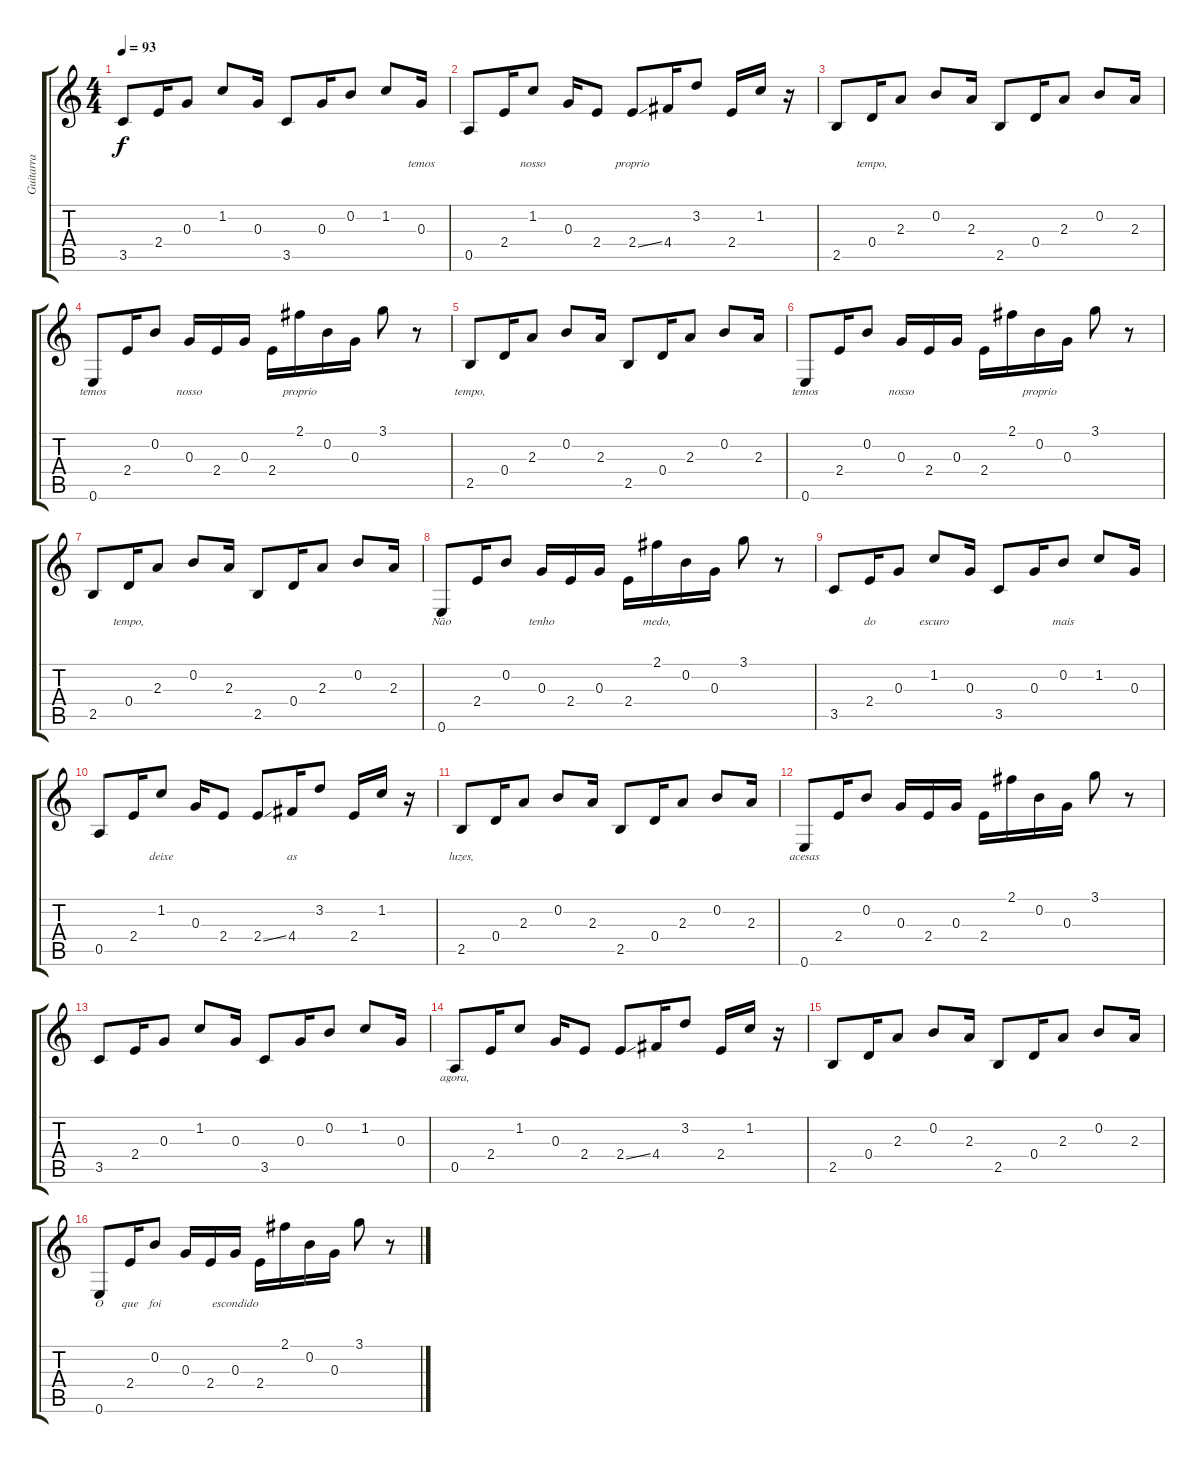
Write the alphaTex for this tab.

\track ("Guitarra" "Guitarra") {instrument acousticguitarnylon}
\staff {score tabs}
\tuning (E4 B3 G3 D3 A2 E2) {hide}
\ts (4 4)
\tempo 93
\clef g2
\ks c
3.5.8{lyrics (0 "") lyrics (1 "") lyrics (2 "") lyrics (3 "") lyrics (4 "") dy f} 2.4.16{lyrics (0 "") lyrics (1 "") lyrics (2 "") lyrics (3 "") lyrics (4 "")} 0.3.8{lyrics (0 "") lyrics (1 "") lyrics (2 "") lyrics (3 "") lyrics (4 "")} 1.2.8{lyrics (0 "") lyrics (1 "") lyrics (2 "") lyrics (3 "") lyrics (4 "")} 0.3.16{lyrics (0 "") lyrics (1 "") lyrics (2 "") lyrics (3 "") lyrics (4 "")} 3.5.8{lyrics (0 "") lyrics (1 "") lyrics (2 "") lyrics (3 "") lyrics (4 "")} 0.3.16{lyrics (0 "") lyrics (1 "") lyrics (2 "") lyrics (3 "") lyrics (4 "")} 0.2.8{lyrics (0 "") lyrics (1 "") lyrics (2 "") lyrics (3 "") lyrics (4 "")} 1.2.8{lyrics (0 "") lyrics (1 "") lyrics (2 "") lyrics (3 "") lyrics (4 "")} 0.3.16{lyrics (0 "temos") lyrics (1 "") lyrics (2 "") lyrics (3 "") lyrics (4 "")} |
0.5.8{lyrics (0 "") lyrics (1 "") lyrics (2 "") lyrics (3 "") lyrics (4 "")} 2.4.16{lyrics (0 "") lyrics (1 "") lyrics (2 "") lyrics (3 "") lyrics (4 "")} 1.2.8{lyrics (0 "nosso") lyrics (1 "") lyrics (2 "") lyrics (3 "") lyrics (4 "")} 0.3.16{lyrics (0 "") lyrics (1 "") lyrics (2 "") lyrics (3 "") lyrics (4 "")} 2.4.8{lyrics (0 "") lyrics (1 "") lyrics (2 "") lyrics (3 "") lyrics (4 "")} 2.4{ss}.8{lyrics (0 "proprio") lyrics (1 "") lyrics (2 "") lyrics (3 "") lyrics (4 "")} 4.4.16{lyrics (0 "") lyrics (1 "") lyrics (2 "") lyrics (3 "") lyrics (4 "")} 3.2.8{lyrics (0 "") lyrics (1 "") lyrics (2 "") lyrics (3 "") lyrics (4 "")} 2.4.16{lyrics (0 "") lyrics (1 "") lyrics (2 "") lyrics (3 "") lyrics (4 "")} 1.2.16{lyrics (0 "") lyrics (1 "") lyrics (2 "") lyrics (3 "") lyrics (4 "")} r.16 |
2.5.8{lyrics (0 "") lyrics (1 "") lyrics (2 "") lyrics (3 "") lyrics (4 "")} 0.4.16{lyrics (0 "tempo,") lyrics (1 "") lyrics (2 "") lyrics (3 "") lyrics (4 "")} 2.3.8{lyrics (0 "") lyrics (1 "") lyrics (2 "") lyrics (3 "") lyrics (4 "")} 0.2.8{lyrics (0 "") lyrics (1 "") lyrics (2 "") lyrics (3 "") lyrics (4 "")} 2.3.16{lyrics (0 "") lyrics (1 "") lyrics (2 "") lyrics (3 "") lyrics (4 "")} 2.5.8{lyrics (0 "") lyrics (1 "") lyrics (2 "") lyrics (3 "") lyrics (4 "")} 0.4.16{lyrics (0 "") lyrics (1 "") lyrics (2 "") lyrics (3 "") lyrics (4 "")} 2.3.8{lyrics (0 "") lyrics (1 "") lyrics (2 "") lyrics (3 "") lyrics (4 "")} 0.2.8{lyrics (0 "") lyrics (1 "") lyrics (2 "") lyrics (3 "") lyrics (4 "")} 2.3.16{lyrics (0 "") lyrics (1 "") lyrics (2 "") lyrics (3 "") lyrics (4 "")} |
0.6.8{lyrics (0 "temos") lyrics (1 "") lyrics (2 "") lyrics (3 "") lyrics (4 "")} 2.4.16{lyrics (0 "") lyrics (1 "") lyrics (2 "") lyrics (3 "") lyrics (4 "")} 0.2.8{lyrics (0 "") lyrics (1 "") lyrics (2 "") lyrics (3 "") lyrics (4 "")} 0.3.16{lyrics (0 "nosso") lyrics (1 "") lyrics (2 "") lyrics (3 "") lyrics (4 "")} 2.4.16{lyrics (0 "") lyrics (1 "") lyrics (2 "") lyrics (3 "") lyrics (4 "")} 0.3.16{lyrics (0 "") lyrics (1 "") lyrics (2 "") lyrics (3 "") lyrics (4 "")} 2.4.16{lyrics (0 "") lyrics (1 "") lyrics (2 "") lyrics (3 "") lyrics (4 "")} 2.1.16{lyrics (0 "proprio") lyrics (1 "") lyrics (2 "") lyrics (3 "") lyrics (4 "")} 0.2.16{lyrics (0 "") lyrics (1 "") lyrics (2 "") lyrics (3 "") lyrics (4 "")} 0.3.16{lyrics (0 "") lyrics (1 "") lyrics (2 "") lyrics (3 "") lyrics (4 "")} 3.1.8{lyrics (0 "") lyrics (1 "") lyrics (2 "") lyrics (3 "") lyrics (4 "")} r.8 |
2.5.8{lyrics (0 "tempo,") lyrics (1 "") lyrics (2 "") lyrics (3 "") lyrics (4 "")} 0.4.16{lyrics (0 "") lyrics (1 "") lyrics (2 "") lyrics (3 "") lyrics (4 "")} 2.3.8{lyrics (0 "") lyrics (1 "") lyrics (2 "") lyrics (3 "") lyrics (4 "")} 0.2.8{lyrics (0 "") lyrics (1 "") lyrics (2 "") lyrics (3 "") lyrics (4 "")} 2.3.16{lyrics (0 "") lyrics (1 "") lyrics (2 "") lyrics (3 "") lyrics (4 "")} 2.5.8{lyrics (0 "") lyrics (1 "") lyrics (2 "") lyrics (3 "") lyrics (4 "")} 0.4.16{lyrics (0 "") lyrics (1 "") lyrics (2 "") lyrics (3 "") lyrics (4 "")} 2.3.8{lyrics (0 "") lyrics (1 "") lyrics (2 "") lyrics (3 "") lyrics (4 "")} 0.2.8{lyrics (0 "") lyrics (1 "") lyrics (2 "") lyrics (3 "") lyrics (4 "")} 2.3.16{lyrics (0 "") lyrics (1 "") lyrics (2 "") lyrics (3 "") lyrics (4 "")} |
0.6.8{lyrics (0 "temos") lyrics (1 "") lyrics (2 "") lyrics (3 "") lyrics (4 "")} 2.4.16{lyrics (0 "") lyrics (1 "") lyrics (2 "") lyrics (3 "") lyrics (4 "")} 0.2.8{lyrics (0 "") lyrics (1 "") lyrics (2 "") lyrics (3 "") lyrics (4 "")} 0.3.16{lyrics (0 "nosso") lyrics (1 "") lyrics (2 "") lyrics (3 "") lyrics (4 "")} 2.4.16{lyrics (0 "") lyrics (1 "") lyrics (2 "") lyrics (3 "") lyrics (4 "")} 0.3.16{lyrics (0 "") lyrics (1 "") lyrics (2 "") lyrics (3 "") lyrics (4 "")} 2.4.16{lyrics (0 "") lyrics (1 "") lyrics (2 "") lyrics (3 "") lyrics (4 "")} 2.1.16{lyrics (0 "") lyrics (1 "") lyrics (2 "") lyrics (3 "") lyrics (4 "")} 0.2.16{lyrics (0 "proprio") lyrics (1 "") lyrics (2 "") lyrics (3 "") lyrics (4 "")} 0.3.16{lyrics (0 "") lyrics (1 "") lyrics (2 "") lyrics (3 "") lyrics (4 "")} 3.1.8{lyrics (0 "") lyrics (1 "") lyrics (2 "") lyrics (3 "") lyrics (4 "")} r.8 |
2.5.8{lyrics (0 "") lyrics (1 "") lyrics (2 "") lyrics (3 "") lyrics (4 "")} 0.4.16{lyrics (0 "tempo,") lyrics (1 "") lyrics (2 "") lyrics (3 "") lyrics (4 "")} 2.3.8{lyrics (0 "") lyrics (1 "") lyrics (2 "") lyrics (3 "") lyrics (4 "")} 0.2.8{lyrics (0 "") lyrics (1 "") lyrics (2 "") lyrics (3 "") lyrics (4 "")} 2.3.16{lyrics (0 "") lyrics (1 "") lyrics (2 "") lyrics (3 "") lyrics (4 "")} 2.5.8{lyrics (0 "") lyrics (1 "") lyrics (2 "") lyrics (3 "") lyrics (4 "")} 0.4.16{lyrics (0 "") lyrics (1 "") lyrics (2 "") lyrics (3 "") lyrics (4 "")} 2.3.8{lyrics (0 "") lyrics (1 "") lyrics (2 "") lyrics (3 "") lyrics (4 "")} 0.2.8{lyrics (0 "") lyrics (1 "") lyrics (2 "") lyrics (3 "") lyrics (4 "")} 2.3.16{lyrics (0 "") lyrics (1 "") lyrics (2 "") lyrics (3 "") lyrics (4 "")} |
0.6.8{lyrics (0 "Não") lyrics (1 "") lyrics (2 "") lyrics (3 "") lyrics (4 "")} 2.4.16{lyrics (0 "") lyrics (1 "") lyrics (2 "") lyrics (3 "") lyrics (4 "")} 0.2.8{lyrics (0 "") lyrics (1 "") lyrics (2 "") lyrics (3 "") lyrics (4 "")} 0.3.16{lyrics (0 "tenho") lyrics (1 "") lyrics (2 "") lyrics (3 "") lyrics (4 "")} 2.4.16{lyrics (0 "") lyrics (1 "") lyrics (2 "") lyrics (3 "") lyrics (4 "")} 0.3.16{lyrics (0 "") lyrics (1 "") lyrics (2 "") lyrics (3 "") lyrics (4 "")} 2.4.16{lyrics (0 "") lyrics (1 "") lyrics (2 "") lyrics (3 "") lyrics (4 "")} 2.1.16{lyrics (0 "medo,") lyrics (1 "") lyrics (2 "") lyrics (3 "") lyrics (4 "")} 0.2.16{lyrics (0 "") lyrics (1 "") lyrics (2 "") lyrics (3 "") lyrics (4 "")} 0.3.16{lyrics (0 "") lyrics (1 "") lyrics (2 "") lyrics (3 "") lyrics (4 "")} 3.1.8{lyrics (0 "") lyrics (1 "") lyrics (2 "") lyrics (3 "") lyrics (4 "")} r.8 |
3.5.8{lyrics (0 "") lyrics (1 "") lyrics (2 "") lyrics (3 "") lyrics (4 "")} 2.4.16{lyrics (0 "do") lyrics (1 "") lyrics (2 "") lyrics (3 "") lyrics (4 "")} 0.3.8{lyrics (0 "") lyrics (1 "") lyrics (2 "") lyrics (3 "") lyrics (4 "")} 1.2.8{lyrics (0 "escuro") lyrics (1 "") lyrics (2 "") lyrics (3 "") lyrics (4 "")} 0.3.16{lyrics (0 "") lyrics (1 "") lyrics (2 "") lyrics (3 "") lyrics (4 "")} 3.5.8{lyrics (0 "") lyrics (1 "") lyrics (2 "") lyrics (3 "") lyrics (4 "")} 0.3.16{lyrics (0 "") lyrics (1 "") lyrics (2 "") lyrics (3 "") lyrics (4 "")} 0.2.8{lyrics (0 "mais") lyrics (1 "") lyrics (2 "") lyrics (3 "") lyrics (4 "")} 1.2.8{lyrics (0 "") lyrics (1 "") lyrics (2 "") lyrics (3 "") lyrics (4 "")} 0.3.16{lyrics (0 "") lyrics (1 "") lyrics (2 "") lyrics (3 "") lyrics (4 "")} |
0.5.8{lyrics (0 "") lyrics (1 "") lyrics (2 "") lyrics (3 "") lyrics (4 "")} 2.4.16{lyrics (0 "") lyrics (1 "") lyrics (2 "") lyrics (3 "") lyrics (4 "")} 1.2.8{lyrics (0 "deixe") lyrics (1 "") lyrics (2 "") lyrics (3 "") lyrics (4 "")} 0.3.16{lyrics (0 "") lyrics (1 "") lyrics (2 "") lyrics (3 "") lyrics (4 "")} 2.4.8{lyrics (0 "") lyrics (1 "") lyrics (2 "") lyrics (3 "") lyrics (4 "")} 2.4{ss}.8{lyrics (0 "") lyrics (1 "") lyrics (2 "") lyrics (3 "") lyrics (4 "")} 4.4.16{lyrics (0 "as") lyrics (1 "") lyrics (2 "") lyrics (3 "") lyrics (4 "")} 3.2.8{lyrics (0 "") lyrics (1 "") lyrics (2 "") lyrics (3 "") lyrics (4 "")} 2.4.16{lyrics (0 "") lyrics (1 "") lyrics (2 "") lyrics (3 "") lyrics (4 "")} 1.2.16{lyrics (0 "") lyrics (1 "") lyrics (2 "") lyrics (3 "") lyrics (4 "")} r.16 |
2.5.8{lyrics (0 "luzes,") lyrics (1 "") lyrics (2 "") lyrics (3 "") lyrics (4 "")} 0.4.16{lyrics (0 "") lyrics (1 "") lyrics (2 "") lyrics (3 "") lyrics (4 "")} 2.3.8{lyrics (0 "") lyrics (1 "") lyrics (2 "") lyrics (3 "") lyrics (4 "")} 0.2.8{lyrics (0 "") lyrics (1 "") lyrics (2 "") lyrics (3 "") lyrics (4 "")} 2.3.16{lyrics (0 "") lyrics (1 "") lyrics (2 "") lyrics (3 "") lyrics (4 "")} 2.5.8{lyrics (0 "") lyrics (1 "") lyrics (2 "") lyrics (3 "") lyrics (4 "")} 0.4.16{lyrics (0 "") lyrics (1 "") lyrics (2 "") lyrics (3 "") lyrics (4 "")} 2.3.8{lyrics (0 "") lyrics (1 "") lyrics (2 "") lyrics (3 "") lyrics (4 "")} 0.2.8{lyrics (0 "") lyrics (1 "") lyrics (2 "") lyrics (3 "") lyrics (4 "")} 2.3.16{lyrics (0 "") lyrics (1 "") lyrics (2 "") lyrics (3 "") lyrics (4 "")} |
0.6.8{lyrics (0 "acesas") lyrics (1 "") lyrics (2 "") lyrics (3 "") lyrics (4 "")} 2.4.16{lyrics (0 "") lyrics (1 "") lyrics (2 "") lyrics (3 "") lyrics (4 "")} 0.2.8{lyrics (0 "") lyrics (1 "") lyrics (2 "") lyrics (3 "") lyrics (4 "")} 0.3.16{lyrics (0 "") lyrics (1 "") lyrics (2 "") lyrics (3 "") lyrics (4 "")} 2.4.16{lyrics (0 "") lyrics (1 "") lyrics (2 "") lyrics (3 "") lyrics (4 "")} 0.3.16{lyrics (0 "") lyrics (1 "") lyrics (2 "") lyrics (3 "") lyrics (4 "")} 2.4.16{lyrics (0 "") lyrics (1 "") lyrics (2 "") lyrics (3 "") lyrics (4 "")} 2.1.16{lyrics (0 "") lyrics (1 "") lyrics (2 "") lyrics (3 "") lyrics (4 "")} 0.2.16{lyrics (0 "") lyrics (1 "") lyrics (2 "") lyrics (3 "") lyrics (4 "")} 0.3.16{lyrics (0 "") lyrics (1 "") lyrics (2 "") lyrics (3 "") lyrics (4 "")} 3.1.8{lyrics (0 "") lyrics (1 "") lyrics (2 "") lyrics (3 "") lyrics (4 "")} r.8 |
3.5.8{lyrics (0 "") lyrics (1 "") lyrics (2 "") lyrics (3 "") lyrics (4 "")} 2.4.16{lyrics (0 "") lyrics (1 "") lyrics (2 "") lyrics (3 "") lyrics (4 "")} 0.3.8{lyrics (0 "") lyrics (1 "") lyrics (2 "") lyrics (3 "") lyrics (4 "")} 1.2.8{lyrics (0 "") lyrics (1 "") lyrics (2 "") lyrics (3 "") lyrics (4 "")} 0.3.16{lyrics (0 "") lyrics (1 "") lyrics (2 "") lyrics (3 "") lyrics (4 "")} 3.5.8{lyrics (0 "") lyrics (1 "") lyrics (2 "") lyrics (3 "") lyrics (4 "")} 0.3.16{lyrics (0 "") lyrics (1 "") lyrics (2 "") lyrics (3 "") lyrics (4 "")} 0.2.8{lyrics (0 "") lyrics (1 "") lyrics (2 "") lyrics (3 "") lyrics (4 "")} 1.2.8{lyrics (0 "") lyrics (1 "") lyrics (2 "") lyrics (3 "") lyrics (4 "")} 0.3.16{lyrics (0 "") lyrics (1 "") lyrics (2 "") lyrics (3 "") lyrics (4 "")} |
0.5.8{lyrics (0 "agora,") lyrics (1 "") lyrics (2 "") lyrics (3 "") lyrics (4 "")} 2.4.16{lyrics (0 "") lyrics (1 "") lyrics (2 "") lyrics (3 "") lyrics (4 "")} 1.2.8{lyrics (0 "") lyrics (1 "") lyrics (2 "") lyrics (3 "") lyrics (4 "")} 0.3.16{lyrics (0 "") lyrics (1 "") lyrics (2 "") lyrics (3 "") lyrics (4 "")} 2.4.8{lyrics (0 "") lyrics (1 "") lyrics (2 "") lyrics (3 "") lyrics (4 "")} 2.4{ss}.8{lyrics (0 "") lyrics (1 "") lyrics (2 "") lyrics (3 "") lyrics (4 "")} 4.4.16{lyrics (0 "") lyrics (1 "") lyrics (2 "") lyrics (3 "") lyrics (4 "")} 3.2.8{lyrics (0 "") lyrics (1 "") lyrics (2 "") lyrics (3 "") lyrics (4 "")} 2.4.16{lyrics (0 "") lyrics (1 "") lyrics (2 "") lyrics (3 "") lyrics (4 "")} 1.2.16{lyrics (0 "") lyrics (1 "") lyrics (2 "") lyrics (3 "") lyrics (4 "")} r.16 |
2.5.8{lyrics (0 "") lyrics (1 "") lyrics (2 "") lyrics (3 "") lyrics (4 "")} 0.4.16{lyrics (0 "") lyrics (1 "") lyrics (2 "") lyrics (3 "") lyrics (4 "")} 2.3.8{lyrics (0 "") lyrics (1 "") lyrics (2 "") lyrics (3 "") lyrics (4 "")} 0.2.8{lyrics (0 "") lyrics (1 "") lyrics (2 "") lyrics (3 "") lyrics (4 "")} 2.3.16{lyrics (0 "") lyrics (1 "") lyrics (2 "") lyrics (3 "") lyrics (4 "")} 2.5.8{lyrics (0 "") lyrics (1 "") lyrics (2 "") lyrics (3 "") lyrics (4 "")} 0.4.16{lyrics (0 "") lyrics (1 "") lyrics (2 "") lyrics (3 "") lyrics (4 "")} 2.3.8{lyrics (0 "") lyrics (1 "") lyrics (2 "") lyrics (3 "") lyrics (4 "")} 0.2.8{lyrics (0 "") lyrics (1 "") lyrics (2 "") lyrics (3 "") lyrics (4 "")} 2.3.16{lyrics (0 "") lyrics (1 "") lyrics (2 "") lyrics (3 "") lyrics (4 "")} |
0.6.8{lyrics (0 "O") lyrics (1 "") lyrics (2 "") lyrics (3 "") lyrics (4 "")} 2.4.16{lyrics (0 "que") lyrics (1 "") lyrics (2 "") lyrics (3 "") lyrics (4 "")} 0.2.8{lyrics (0 "foi") lyrics (1 "") lyrics (2 "") lyrics (3 "") lyrics (4 "")} 0.3.16{lyrics (0 "") lyrics (1 "") lyrics (2 "") lyrics (3 "") lyrics (4 "")} 2.4.16{lyrics (0 "") lyrics (1 "") lyrics (2 "") lyrics (3 "") lyrics (4 "")} 0.3.16{lyrics (0 "escondido") lyrics (1 "") lyrics (2 "") lyrics (3 "") lyrics (4 "")} 2.4.16{lyrics (0 "") lyrics (1 "") lyrics (2 "") lyrics (3 "") lyrics (4 "")} 2.1.16{lyrics (0 "") lyrics (1 "") lyrics (2 "") lyrics (3 "") lyrics (4 "")} 0.2.16{lyrics (0 "") lyrics (1 "") lyrics (2 "") lyrics (3 "") lyrics (4 "")} 0.3.16{lyrics (0 "") lyrics (1 "") lyrics (2 "") lyrics (3 "") lyrics (4 "")} 3.1.8{lyrics (0 "") lyrics (1 "") lyrics (2 "") lyrics (3 "") lyrics (4 "")} r.8
